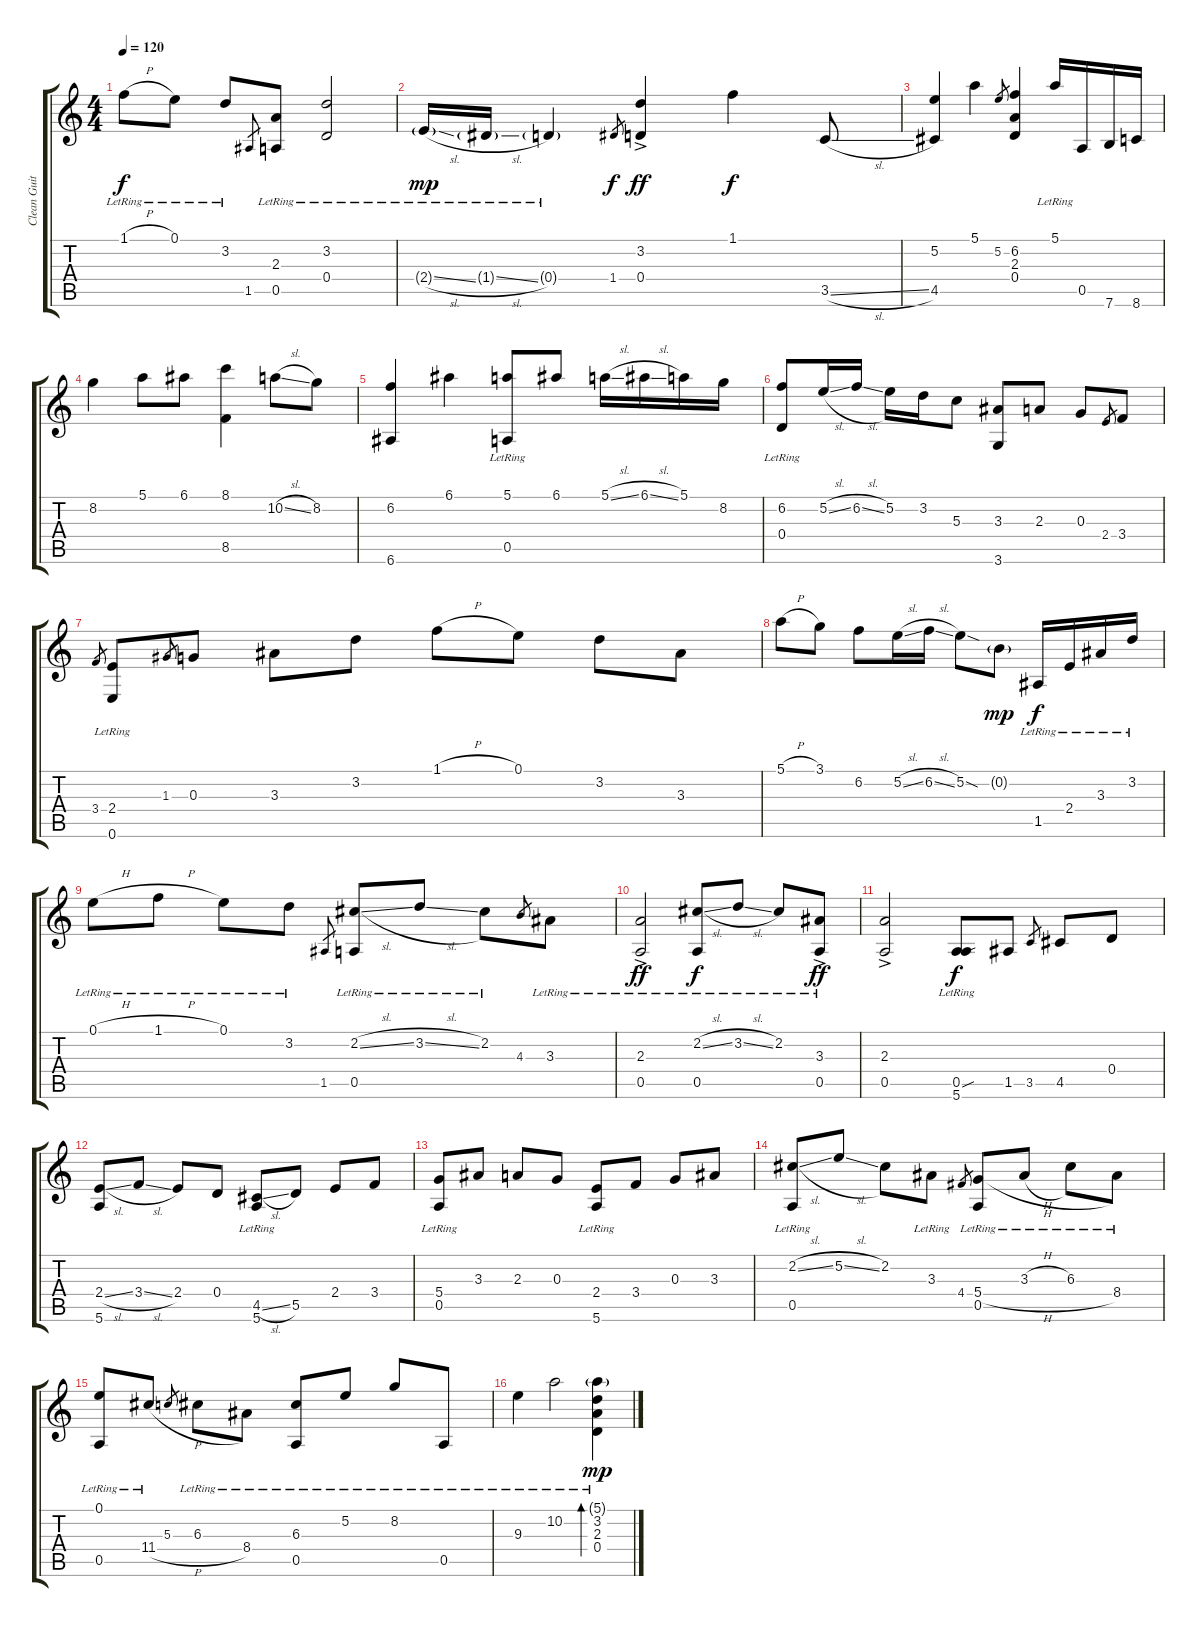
\track ("Clean Guitar" "Clean Guit") {instrument electricguitarclean}
\staff {score tabs}
\tuning (E4 B3 G3 D3 A2 E2) {hide}
\ts (4 4)
\tempo 120
\clef g2
\ks c
1.1{h lr}.8{dy f} 0.1{lr}.8 3.2{lr}.8 1.5.8{gr} (2.3{lr} 0.5{lr}).8 (3.2{lr} 0.4{lr}).2 |
2.4{sl g lr}.16{dy mp} 1.4{sl g lr}.16 0.4{g lr}.4 1.4.8{gr dy f} (3.2 0.4{ac}).4{dy ff} 1.1.4{dy f} 3.5{sl}.8 |
(5.2 4.5).4 5.1.4 5.2.8{gr} (6.2 2.3 0.4).4 5.1{lr}.16 0.5.16 7.6.16 8.6.16 |
8.2.4 5.1.8 6.1.8 (8.1 8.5).4 10.2{sl}.8 8.2.8 |
(6.2 6.6).4 6.1.4 (5.1 0.5{lr}).8 6.1.8 5.1{sl}.16 6.1{sl}.16 5.1.16 8.2.16 |
(6.2 0.4{lr}).8 5.2{sl}.16 6.2{sl}.16 5.2.16 3.2.16 5.3.8 (3.3 3.6).8 2.3.8 0.3.8 2.4.8{gr} 3.4.8 |
3.4.8{gr} (2.4 0.6{lr}).8 1.3.8{gr} 0.3.8 3.3.8 3.2.8 1.1{h}.8 0.1.8 3.2.8 3.3.8 |
5.1{h}.8 3.1.8 6.2.8 5.2{sl}.16 6.2{sl}.16 5.2{sod}.8 0.2{g}.8{dy mp} 1.5{lr}.16{dy f} 2.4{lr}.16 3.3{lr}.16 3.2{lr}.16 |
0.1{h lr}.8 1.1{h lr}.8 0.1{lr}.8 3.2{lr}.8 1.5.8{gr} (2.2{sl lr} 0.5{lr}).8 3.2{sl lr}.8 2.2{lr}.8 4.3.8{gr} 3.3{lr}.8 |
(2.3{ac lr} 0.5{ac lr}).2{dy ff} (2.2{sl lr} 0.5{lr}).8{dy f} 3.2{sl lr}.8 2.2{lr}.8 (3.3{lr} 0.5{ac lr}).8{dy ff} |
(2.3 0.5{ac}).2 (0.5{sou} 5.6{lr}).8{dy f} 1.5.8 3.5.8{gr} 4.5.8 0.4.8 |
(2.4{sl} 5.6).8 3.4{sl}.8 2.4.8 0.4.8 (4.5{sl} 5.6{lr}).8 5.5.8 2.4.8 3.4.8 |
(5.4 0.5{lr}).8 3.3.8 2.3.8 0.3.8 (2.4 5.6{lr}).8 3.4.8 0.3.8 3.3.8 |
(2.2{sl} 0.5{lr}).8 5.2{sl}.8 2.2.8 3.3{lr}.8 4.4.8{gr} (5.4{h lr} 0.5{lr}).8 3.3{h lr}.8 6.3{lr}.8 8.4{lr}.8 |
(0.1{lr} 0.5{lr}).8 11.4{h lr}.8 5.3.8{gr} 6.3{lr}.8 8.4{lr}.8 (6.3{lr} 0.5{lr}).8 5.2{lr}.8 8.2{lr}.8 0.5{lr}.8 |
9.3{lr}.4 10.2{lr}.2 (5.1{g lr} 3.2{lr} 2.3{lr} 0.4{lr}).4{bd 480 dy mp}
